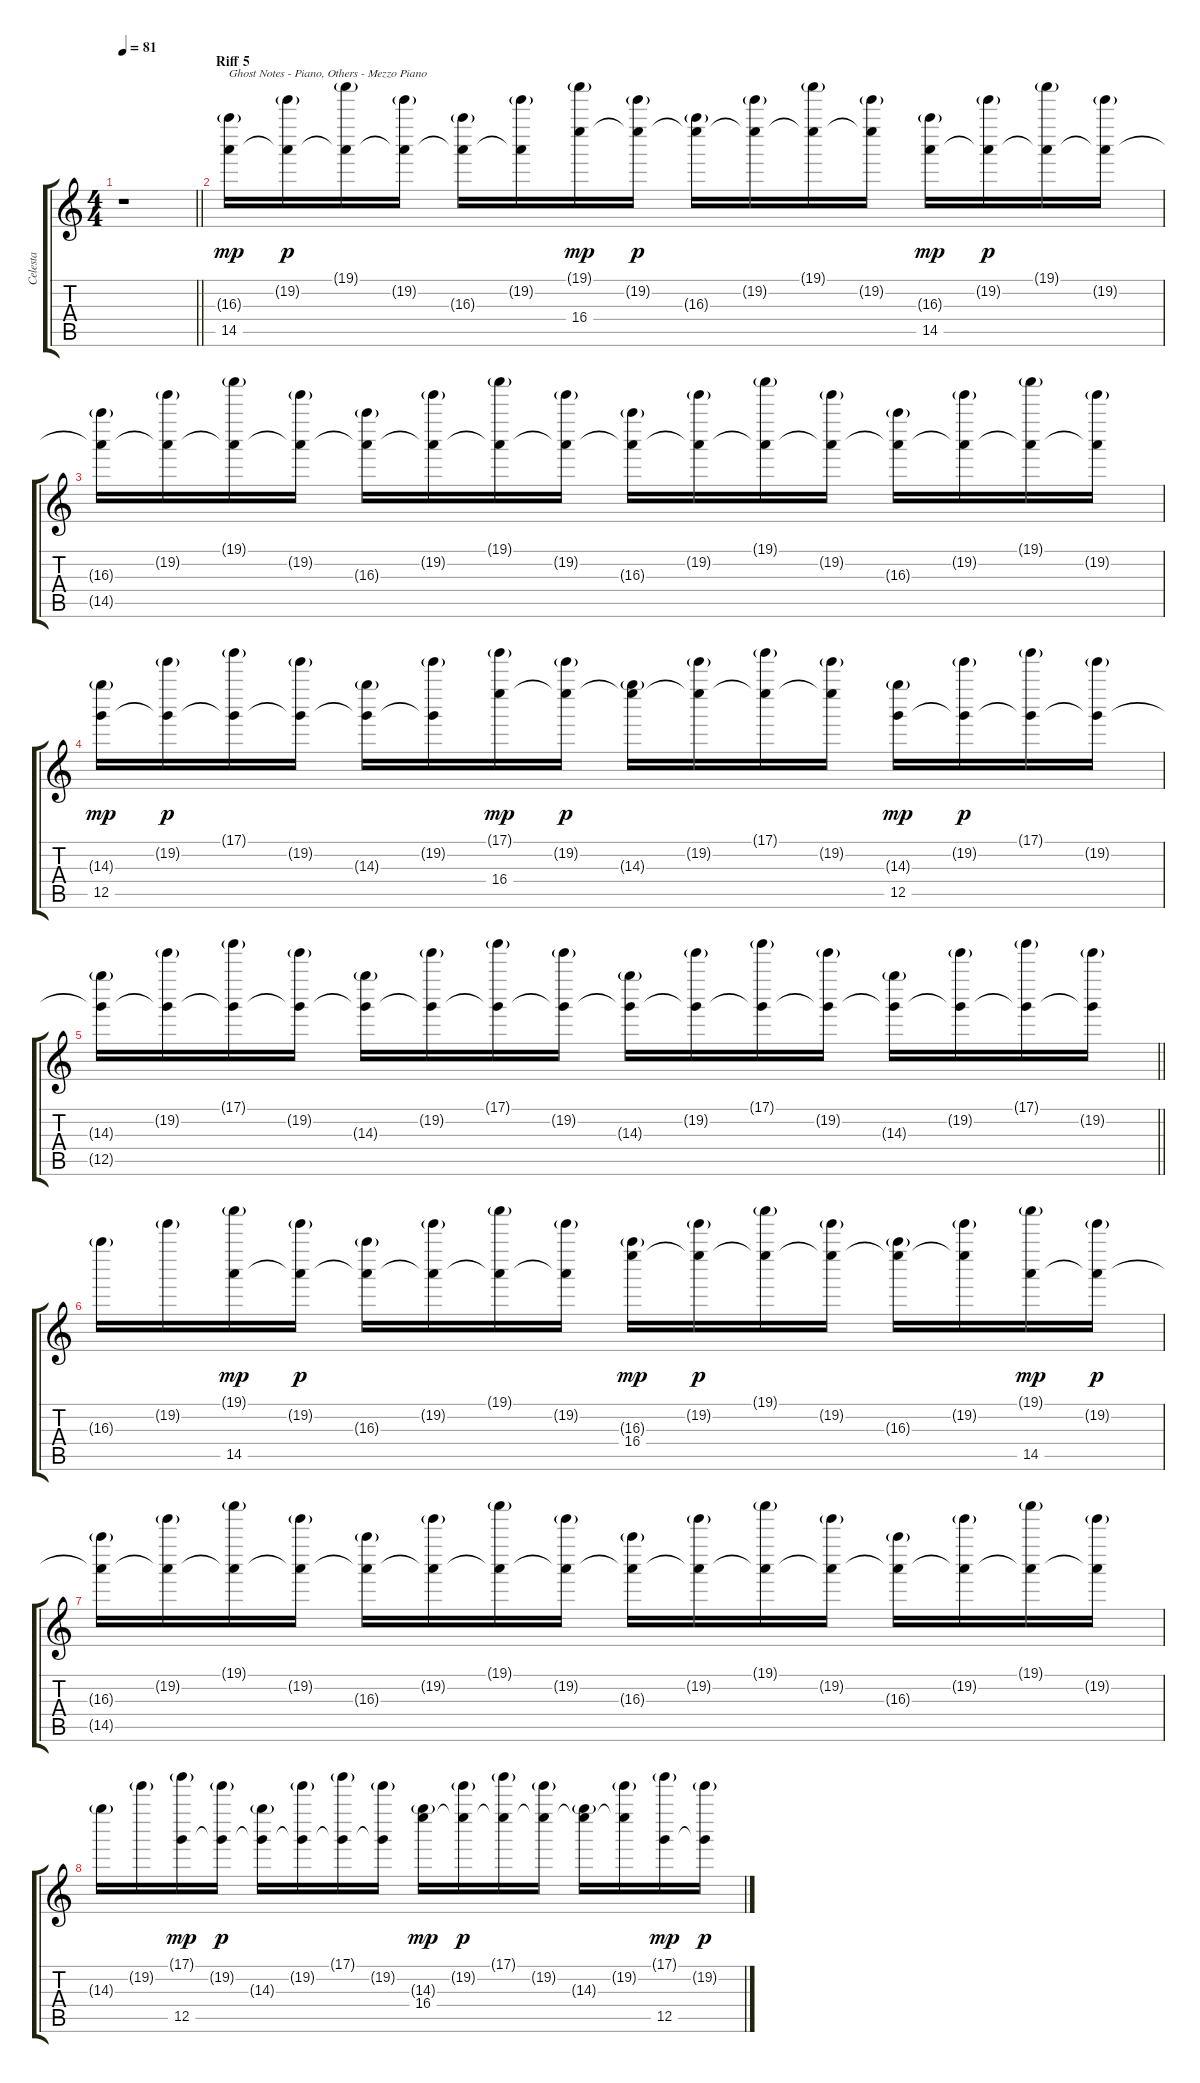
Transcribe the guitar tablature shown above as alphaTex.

\track ("Celesta" "Celesta") {instrument celesta}
\staff {score tabs}
\tuning (D7 A6 F6 C6 G5 D5) {hide}
\ts (4 4)
\tempo 81
\clef g2
\barLineRight lightlight
\ks c
r.1{dy mp} |
\section ("" "Riff 5")
(16.3{g} 14.5).16{txt "Ghost Notes - Piano, Others - Mezzo Piano"} (19.2{g} 14.5{t}).16{dy p} (19.1{g} 14.5{t}).16 (19.2{g} 14.5{t}).16 (16.3{g} 14.5{t}).16 (19.2{g} 14.5{t}).16 (19.1{g} 16.4).16{dy mp} (19.2{g} 16.4{t}).16{dy p} (16.3{g} 16.4{t}).16 (19.2{g} 16.4{t}).16 (19.1{g} 16.4{t}).16 (19.2{g} 16.4{t}).16 (16.3{g} 14.5).16{dy mp} (19.2{g} 14.5{t}).16{dy p} (19.1{g} 14.5{t}).16 (19.2{g} 14.5{t}).16 |
(16.3{g} 14.5{t}).16 (19.2{g} 14.5{t}).16 (19.1{g} 14.5{t}).16 (19.2{g} 14.5{t}).16 (16.3{g} 14.5{t}).16 (19.2{g} 14.5{t}).16 (19.1{g} 14.5{t}).16 (19.2{g} 14.5{t}).16 (16.3{g} 14.5{t}).16 (19.2{g} 14.5{t}).16 (19.1{g} 14.5{t}).16 (19.2{g} 14.5{t}).16 (16.3{g} 14.5{t}).16 (19.2{g} 14.5{t}).16 (19.1{g} 14.5{t}).16 (19.2{g} 14.5{t}).16 |
(14.3{g} 12.5).16{dy mp} (19.2{g} 12.5{t}).16{dy p} (17.1{g} 12.5{t}).16 (19.2{g} 12.5{t}).16 (14.3{g} 12.5{t}).16 (19.2{g} 12.5{t}).16 (17.1{g} 16.4).16{dy mp} (19.2{g} 16.4{t}).16{dy p} (14.3{g} 16.4{t}).16 (19.2{g} 16.4{t}).16 (17.1{g} 16.4{t}).16 (19.2{g} 16.4{t}).16 (14.3{g} 12.5).16{dy mp} (19.2{g} 12.5{t}).16{dy p} (17.1{g} 12.5{t}).16 (19.2{g} 12.5{t}).16 |
\barLineRight lightlight
(14.3{g} 12.5{t}).16 (19.2{g} 12.5{t}).16 (17.1{g} 12.5{t}).16 (19.2{g} 12.5{t}).16 (14.3{g} 12.5{t}).16 (19.2{g} 12.5{t}).16 (17.1{g} 12.5{t}).16 (19.2{g} 12.5{t}).16 (14.3{g} 12.5{t}).16 (19.2{g} 12.5{t}).16 (17.1{g} 12.5{t}).16 (19.2{g} 12.5{t}).16 (14.3{g} 12.5{t}).16 (19.2{g} 12.5{t}).16 (17.1{g} 12.5{t}).16 (19.2{g} 12.5{t}).16 |
16.3{g}.16 19.2{g}.16 (19.1{g} 14.5).16{dy mp} (19.2{g} 14.5{t}).16{dy p} (16.3{g} 14.5{t}).16 (19.2{g} 14.5{t}).16 (19.1{g} 14.5{t}).16 (19.2{g} 14.5{t}).16 (16.3{g} 16.4).16{dy mp} (19.2{g} 16.4{t}).16{dy p} (19.1{g} 16.4{t}).16 (19.2{g} 16.4{t}).16 (16.3{g} 16.4{t}).16 (19.2{g} 16.4{t}).16 (19.1{g} 14.5).16{dy mp} (19.2{g} 14.5{t}).16{dy p} |
(16.3{g} 14.5{t}).16 (19.2{g} 14.5{t}).16 (19.1{g} 14.5{t}).16 (19.2{g} 14.5{t}).16 (16.3{g} 14.5{t}).16 (19.2{g} 14.5{t}).16 (19.1{g} 14.5{t}).16 (19.2{g} 14.5{t}).16 (16.3{g} 14.5{t}).16 (19.2{g} 14.5{t}).16 (19.1{g} 14.5{t}).16 (19.2{g} 14.5{t}).16 (16.3{g} 14.5{t}).16 (19.2{g} 14.5{t}).16 (19.1{g} 14.5{t}).16 (19.2{g} 14.5{t}).16 |
14.3{g}.16 19.2{g}.16 (17.1{g} 12.5).16{dy mp} (19.2{g} 12.5{t}).16{dy p} (14.3{g} 12.5{t}).16 (19.2{g} 12.5{t}).16 (17.1{g} 12.5{t}).16 (19.2{g} 12.5{t}).16 (14.3{g} 16.4).16{dy mp} (19.2{g} 16.4{t}).16{dy p} (17.1{g} 16.4{t}).16 (19.2{g} 16.4{t}).16 (14.3{g} 16.4{t}).16 (19.2{g} 16.4{t}).16 (17.1{g} 12.5).16{dy mp} (19.2{g} 12.5{t}).16{dy p}
